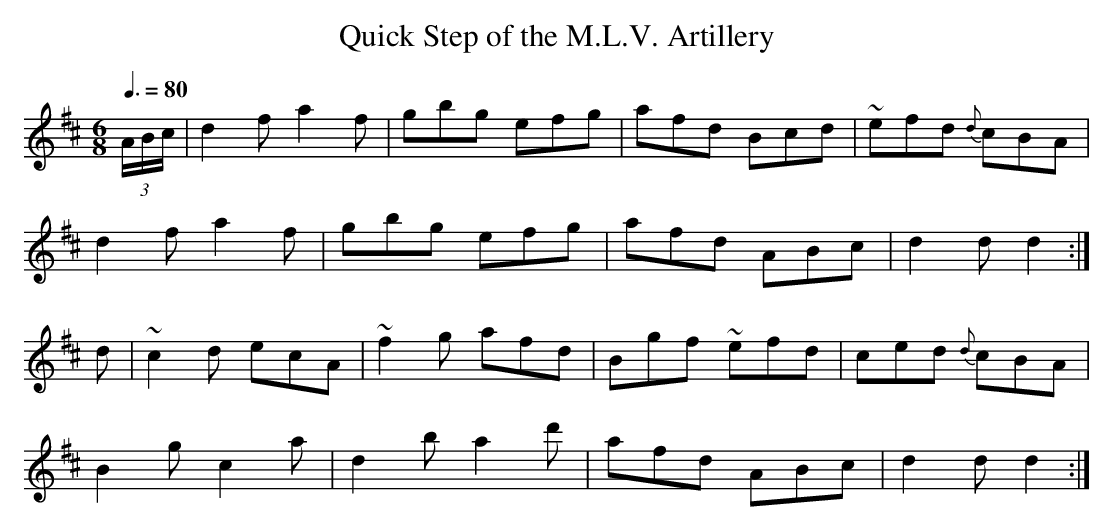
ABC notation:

X:1
T:Quick Step of the M.L.V. Artillery
M:6/8
L:1/8
Q:3/8=80
K:D
(3A/B/c/| d2f a2f| gbg efg |afd  Bcd|~efd {d}cBA|
          d2f a2f| gbg efg |afd  ABc| d2d    d2:|
  d     |~c2d ecA|~f2g afd |Bgf ~efd| ced {d}cBA|
          B2g c2a| d2b a2d'|afd  ABc| d2d    d2:|
